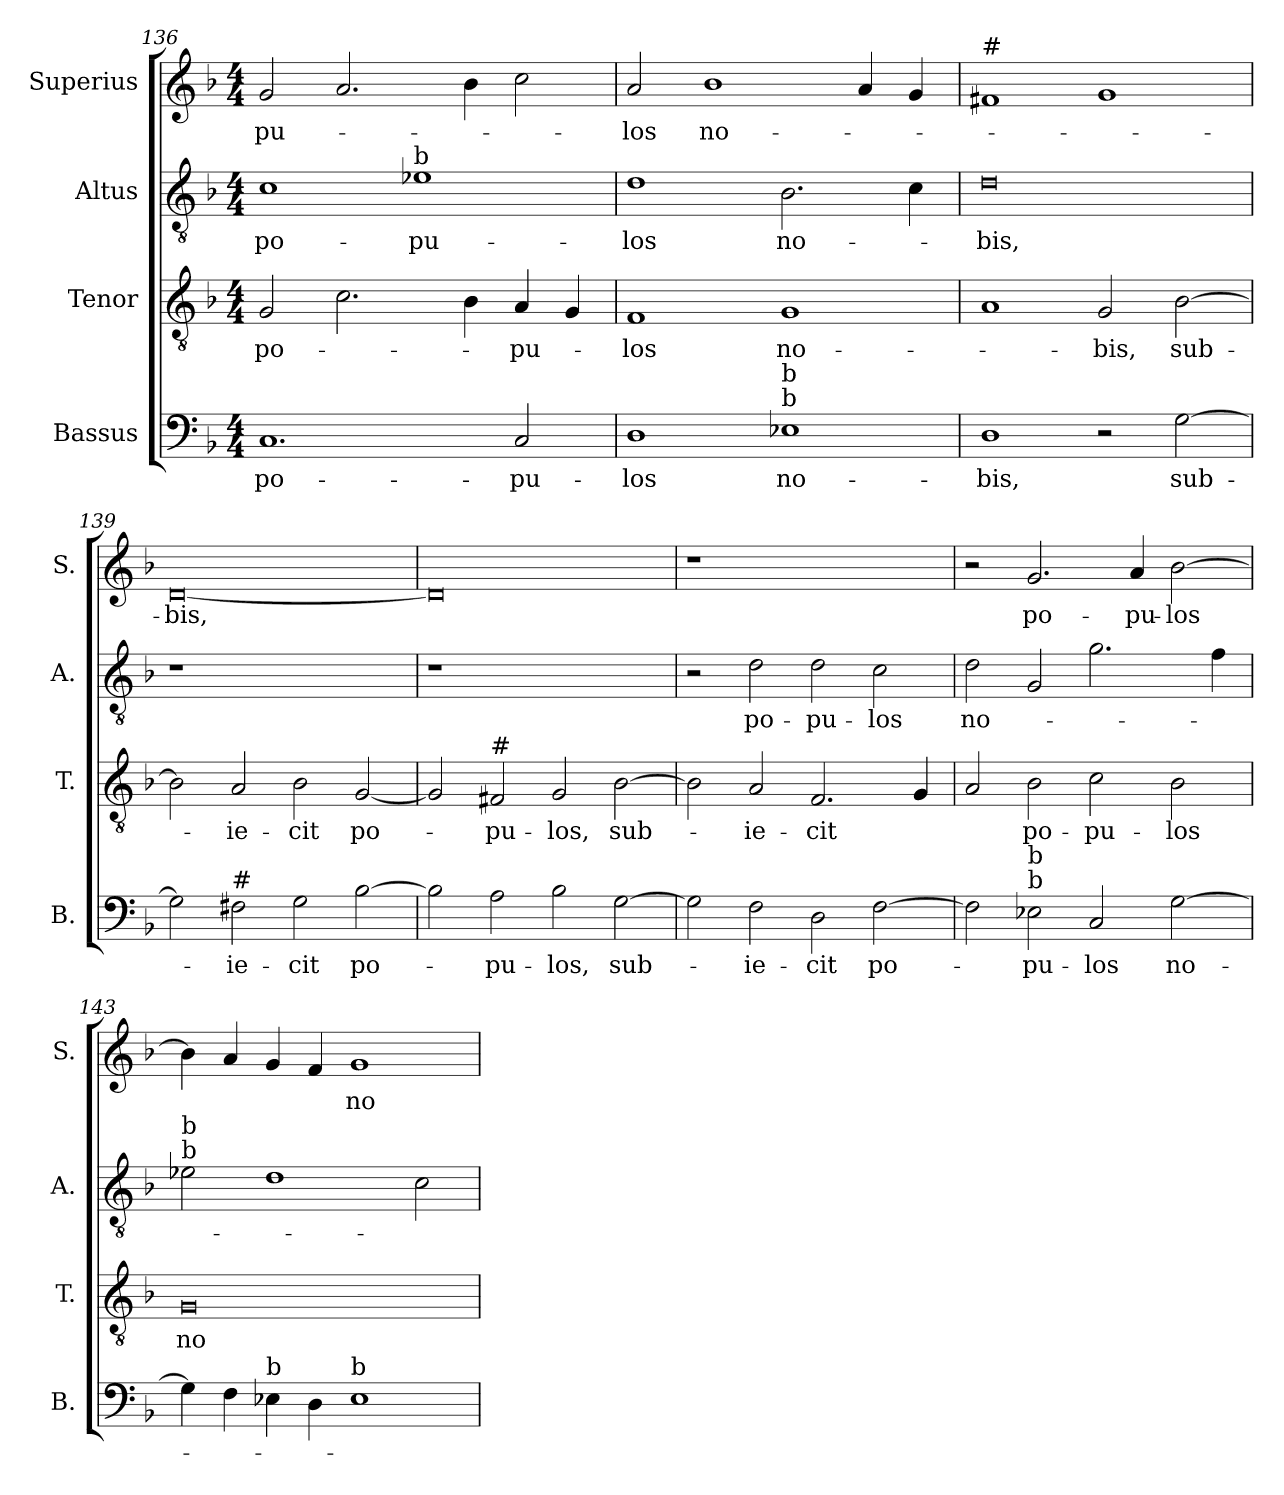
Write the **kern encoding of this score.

**kern	**text	**kern	**text	**kern	**text	**kern	**text
*part4	*part4	*part3	*part3	*part2	*part2	*part1	*part1
*staff4	*staff4	*staff3	*staff3	*staff2	*staff2	*staff1	*staff1
*I"Bassus	*	*I"Tenor	*	*I"Altus	*	*I"Superius	*
*I'B.	*	*I'T.	*	*I'A.	*	*I'S.	*
*clefF4	*	*clefGv2	*	*clefGv2	*	*clefG2	*
*	*	*ITrd7c12	*	*ITrd7c12	*	*	*
*k[b-]	*	*k[b-]	*	*k[b-]	*	*k[b-]	*
*F:	*	*F:	*	*F:	*	*F:	*
*M4/4	*	*M4/4	*	*M4/4	*	*M4/4	*
=136	=136	=136	=136	=136	=136	=136	=136
!	!LO:LY:b:color=#000000	!	!	!	!	!	!
!	!	!	!LO:LY:b:color=#000000	!	!	!	!
!	!	!	!	!	!LO:LY:b:color=#000000	!	!
!	!	!	!	!	!	!	!LO:LY:b:color=#000000
1.Ci	po-	2GGi/	po-	1Ci	po-	2gi/	-pu-
.	.	2.Ci\	.	.	.	2.ai/	.
!	!	!	!	!LO:TX:a:t=b	!	!	!
!	!	!	!	!	!LO:LY:b:color=#000000	!	!
.	.	.	.	1E-i	-pu-	.	.
.	.	4BB-i\	.	.	.	4b-i\	.
!	!LO:LY:b:color=#000000	!	!	!	!	!	!
!	!	!	!LO:LY:b:color=#000000	!	!	!	!
2Ci/	-pu-	4AAi/	-pu-	.	.	2cci\	.
.	.	4GGi/	.	.	.	.	.
!!LO:LB:g=z
=137	=137	=137	=137	=137	=137	=137	=137
!	!LO:LY:b:color=#000000	!	!	!	!	!	!
!	!	!	!LO:LY:b:color=#000000	!	!	!	!
!	!	!	!	!	!LO:LY:b:color=#000000	!	!
!	!	!	!	!	!	!	!LO:LY:b:color=#000000
1Di	-los	1FFi	-los	1Di	-los	2ai/	-los
!	!	!	!	!	!	!	!LO:LY:b:color=#000000
.	.	.	.	.	.	1b-i	no-
!	!LO:LY:b:color=#000000	!	!	!	!	!	!
!	!	!	!LO:LY:b:color=#000000	!	!	!	!
!LO:TX:a:t=b	!	!	!	!	!	!	!
!LO:TX:a:t=b	!	!	!	!	!	!	!
!	!	!	!	!	!LO:LY:b:color=#000000	!	!
1E-i	no-	1GGi	no-	2.BB-i\	no-	.	.
.	.	.	.	.	.	4ai/	.
.	.	.	.	4Ci\	.	4gi/	.
=138	=138	=138	=138	=138	=138	=138	=138
!	!LO:LY:b:color=#000000	!	!	!	!	!	!
!	!	!	!	!	!	!LO:TX:a:t=#	!
!	!	!	!	!	!LO:LY:b:color=#000000	!	!
1Di	-bis,	1AAi	.	0Di	-bis,	1f#i	.
!	!	!	!LO:LY:b:color=#000000	!	!	!	!
2r	.	2GGi/	-bis,	.	.	1gi	.
!	!LO:LY:b:color=#000000	!	!	!	!	!	!
!	!	!	!LO:LY:b:color=#000000	!	!	!	!
[>2Gi\	sub-	[>2BB-i\	sub-	.	.	.	.
=139	=139	=139	=139	=139	=139	=139	=139
!	!	!	!	!LO:N:vis=1	!	!	!
!	!	!	!	!	!	!	!LO:LY:b:color=#000000
2Gi\]	.	2BB-i\]	.	1r	.	[<0di	-bis,
!	!LO:LY:b:color=#000000	!	!	!	!	!	!
!LO:TX:a:t=#	!	!	!	!	!	!	!
!	!	!	!LO:LY:b:color=#000000	!	!	!	!
2F#i\	-ie-	2AAi/	-ie-	.	.	.	.
!	!LO:LY:b:color=#000000	!	!	!	!	!	!
!	!	!	!LO:LY:b:color=#000000	!	!	!	!
2Gi\	-cit	2BB-i\	-cit	1ryy	.	.	.
!	!LO:LY:b:color=#000000	!	!	!	!	!	!
!	!	!	!LO:LY:b:color=#000000	!	!	!	!
[>2B-i\	po-	[<2GGi/	po-	.	.	.	.
=140	=140	=140	=140	=140	=140	=140	=140
!	!	!	!	!LO:N:vis=1	!	!	!
2B-i\]	.	2GGi/]	.	1r	.	0di]	.
!	!LO:LY:b:color=#000000	!	!	!	!	!	!
!	!	!LO:TX:a:t=#	!	!	!	!	!
!	!	!	!LO:LY:b:color=#000000	!	!	!	!
2Ai\	-pu-	2FF#i/	-pu-	.	.	.	.
!	!LO:LY:b:color=#000000	!	!	!	!	!	!
!	!	!	!LO:LY:b:color=#000000	!	!	!	!
2B-i\	-los,	2GGi/	-los,	1ryy	.	.	.
!	!LO:LY:b:color=#000000	!	!	!	!	!	!
!	!	!	!LO:LY:b:color=#000000	!	!	!	!
[>2Gi\	sub-	[>2BB-i\	sub-	.	.	.	.
=141	=141	=141	=141	=141	=141	=141	=141
!	!	!	!	!	!	!LO:N:vis=1	!
2Gi\]	.	2BB-i\]	.	2r	.	1r	.
!	!LO:LY:b:color=#000000	!	!	!	!	!	!
!	!	!	!LO:LY:b:color=#000000	!	!	!	!
!	!	!	!	!	!LO:LY:b:color=#000000	!	!
2Fi\	-ie-	2AAi/	-ie-	2Di\	po-	.	.
!	!LO:LY:b:color=#000000	!	!	!	!	!	!
!	!	!	!LO:LY:b:color=#000000	!	!	!	!
!	!	!	!	!	!LO:LY:b:color=#000000	!	!
2Di\	-cit	2.FFi/	-cit	2Di\	-pu-	1ryy	.
!	!LO:LY:b:color=#000000	!	!	!	!	!	!
!	!	!	!	!	!LO:LY:b:color=#000000	!	!
[>2Fi\	po-	.	.	2Ci\	-los	.	.
.	.	4GGi/	.	.	.	.	.
!!LO:LB:g=z
=142	=142	=142	=142	=142	=142	=142	=142
!	!	!	!	!	!LO:LY:b:color=#000000	!	!
2Fi\]	.	2AAi/	.	2Di\	no-	2r	.
!	!LO:LY:b:color=#000000	!	!	!	!	!	!
!	!	!	!LO:LY:b:color=#000000	!	!	!	!
!LO:TX:a:t=b	!	!	!	!	!	!	!
!LO:TX:a:t=b	!	!	!	!	!	!	!
!	!	!	!	!	!	!	!LO:LY:b:color=#000000
2E-i\	-pu-	2BB-i\	po-	2GGi/	.	2.gi/	po-
!	!LO:LY:b:color=#000000	!	!	!	!	!	!
!	!	!	!LO:LY:b:color=#000000	!	!	!	!
2Ci/	-los	2Ci\	-pu-	2.Gi\	.	.	.
!	!	!	!	!	!	!	!LO:LY:b:color=#000000
.	.	.	.	.	.	4ai/	-pu-
!	!LO:LY:b:color=#000000	!	!	!	!	!	!
!	!	!	!LO:LY:b:color=#000000	!	!	!	!
!	!	!	!	!	!	!	!LO:LY:b:color=#000000
[>2Gi\	no-	2BB-i\	-los	.	.	[>2b-i\	-los
.	.	.	.	4Fi\	.	.	.
=143	=143	=143	=143	=143	=143	=143	=143
!	!	!	!	!LO:TX:a:t=b	!	!	!
!	!	!	!	!LO:TX:a:t=b	!	!	!
!	!	!	!LO:LY:b:color=#000000	!	!	!	!
4Gi\]	.	0GGi	no-	2E-i\	.	4b-i\]	.
4Fi\	.	.	.	.	.	4ai/	.
!LO:TX:a:t=b	!	!	!	!	!	!	!
4E-i\	.	.	.	1Di	.	4gi/	.
4Di\	.	.	.	.	.	4fi/	.
!LO:TX:a:t=b	!	!	!	!	!	!	!
!	!	!	!	!	!	!	!LO:LY:b:color=#000000
1E-i	.	.	.	.	.	1gi	no-
.	.	.	.	2Ci\	.	.	.
=	=	=	=	=	=	=	=
*-	*-	*-	*-	*-	*-	*-	*-
